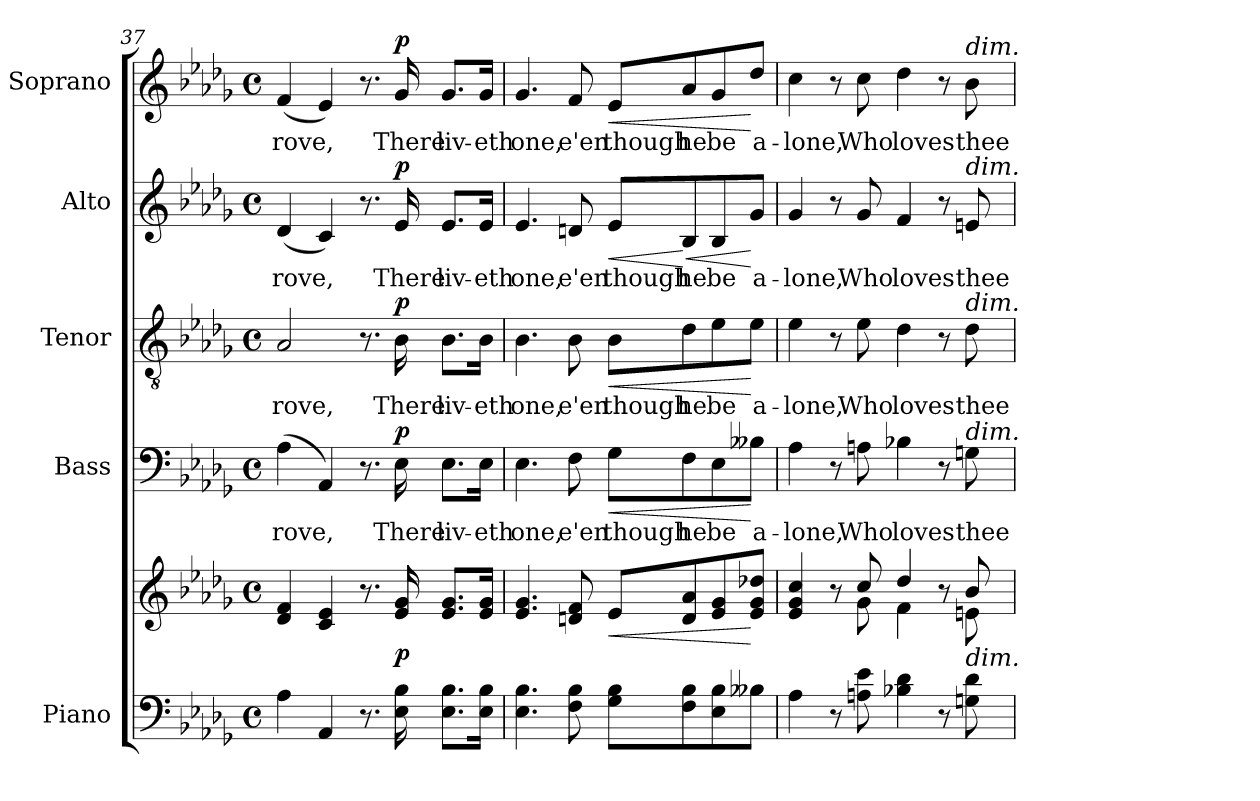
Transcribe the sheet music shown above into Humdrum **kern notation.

**kern	**kern	**dynam	**kern	**text	**dynam	**kern	**text	**dynam	**kern	**text	**dynam	**kern	**text	**dynam
*part5	*part5	*part5	*part4	*part4	*part4	*part3	*part3	*part3	*part2	*part2	*part2	*part1	*part1	*part1
*staff6	*staff5	*staff5/6	*staff4	*staff4	*staff4	*staff3	*staff3	*staff3	*staff2	*staff2	*staff2	*staff1	*staff1	*staff1
*I"Piano	*	*	*I"Bass	*	*	*I"Tenor	*	*	*I"Alto	*	*	*I"Soprano	*	*
*I'Pno.	*	*	*I'B.	*	*	*I'T.	*	*	*I'A.	*	*	*I'S.	*	*
*clefF4	*clefG2	*	*clefF4	*	*	*clefGv2	*	*	*clefG2	*	*	*clefG2	*	*
*	*	*	*	*	*	*ITrd7c12	*	*	*	*	*	*	*	*
*k[b-e-a-d-g-]	*k[b-e-a-d-g-]	*	*k[b-e-a-d-g-]	*	*	*k[b-e-a-d-g-]	*	*	*k[b-e-a-d-g-]	*	*	*k[b-e-a-d-g-]	*	*
*D-:	*D-:	*	*D-:	*	*	*D-:	*	*	*D-:	*	*	*D-:	*	*
*M4/4	*M4/4	*	*M4/4	*	*	*M4/4	*	*	*M4/4	*	*	*M4/4	*	*
*met(c)	*met(c)	*	*met(c)	*	*	*met(c)	*	*	*met(c)	*	*	*met(c)	*	*
=37	=37	=37	=37	=37	=37	=37	=37	=37	=37	=37	=37	=37	=37	=37
!	!	!	!	!LO:LY:b:color=#000000	!	!	!	!	!	!	!	!	!	!
!	!	!	!	!	!	!	!LO:LY:b:color=#000000	!	!	!	!	!	!	!
!	!	!	!	!	!	!	!	!	!	!LO:LY:b:color=#000000	!	!	!	!
!	!	!	!	!	!	!	!	!	!	!	!	!	!LO:LY:b:color=#000000	!
4A-i\	4d-i/ 4fi	.	(4A-i\	rove,	.	2AA-i/	rove,	.	(4d-i/	rove,	.	(4fi/	rove,	.
4AA-i/	4ci/ 4e-i	.	4AA-i/)	.	.	.	.	.	4ci/)	.	.	4e-i/)	.	.
8.r	8.r	.	8.r	.	.	8.r	.	.	8.r	.	.	8.r	.	.
!	!	!	!	!LO:LY:b:color=#000000	!	!	!	!	!	!	!	!	!	!
!	!	!	!	!	!	!	!LO:LY:b:color=#000000	!	!	!	!	!	!	!
!	!	!	!	!	!	!	!	!	!	!LO:LY:b:color=#000000	!	!	!	!
!	!	!	!	!	!	!	!	!	!	!	!	!	!LO:LY:b:color=#000000	!
16E-i\ 16B-i	16e-i/ 16g-i	p	16E-i\	There	p	16BB-i\	There	p	16e-i/	There	p	16g-i/	There	p
!	!	!	!	!LO:LY:b:color=#000000	!	!	!	!	!	!	!	!	!	!
!	!	!	!	!	!	!	!LO:LY:b:color=#000000	!	!	!	!	!	!	!
!	!	!	!	!	!	!	!	!	!	!LO:LY:b:color=#000000	!	!	!	!
!	!	!	!	!	!	!	!	!	!	!	!	!	!LO:LY:b:color=#000000	!
8.E-i\ 8.B-iL	8.e-i/ 8.g-iL	.	8.E-i\L	liv-	.	8.BB-i\L	liv-	.	8.e-i/L	liv-	.	8.g-i/L	liv-	.
!	!	!	!	!LO:LY:b:color=#000000	!	!	!	!	!	!	!	!	!	!
!	!	!	!	!	!	!	!LO:LY:b:color=#000000	!	!	!	!	!	!	!
!	!	!	!	!	!	!	!	!	!	!LO:LY:b:color=#000000	!	!	!	!
!	!	!	!	!	!	!	!	!	!	!	!	!	!LO:LY:b:color=#000000	!
16E-i\ 16B-iJk	16e-i/ 16g-iJk	.	16E-i\Jk	-eth	.	16BB-i\Jk	-eth	.	16e-i/Jk	-eth	.	16g-i/Jk	-eth	.
!!LO:LB:g=z
=38	=38	=38	=38	=38	=38	=38	=38	=38	=38	=38	=38	=38	=38	=38
!	!	!	!	!LO:LY:b:color=#000000	!	!	!	!	!	!	!	!	!	!
!	!	!	!	!	!	!	!LO:LY:b:color=#000000	!	!	!	!	!	!	!
!	!	!	!	!	!	!	!	!	!	!LO:LY:b:color=#000000	!	!	!	!
!	!	!	!	!	!	!	!	!	!	!	!	!	!LO:LY:b:color=#000000	!
4.E-i\ 4.B-i	4.e-i/ 4.g-i	.	4.E-i\	one,	.	4.BB-i\	one,	.	4.e-i/	one,	.	4.g-i/	one,	.
!	!	!	!	!LO:LY:b:color=#000000	!	!	!	!	!	!	!	!	!	!
!	!	!	!	!	!	!	!LO:LY:b:color=#000000	!	!	!	!	!	!	!
!	!	!	!	!	!	!	!	!	!	!LO:LY:b:color=#000000	!	!	!	!
!	!	!	!	!	!	!	!	!	!	!	!	!	!LO:LY:b:color=#000000	!
8Fi\ 8B-i	8dni/ 8fi	.	8Fi\	e'en	.	8BB-i\	e'en	.	8dni/	e'en	.	8fi/	e'en	.
!	!	!LO:HP:b	!	!	!	!	!	!	!	!	!	!	!	!
!	!	!	!	!LO:LY:b:color=#000000	!LO:HP:b	!	!	!	!	!	!	!	!	!
!	!	!	!	!	!	!	!LO:LY:b:color=#000000	!LO:HP:b	!	!	!	!	!	!
!	!	!	!	!	!	!	!	!	!	!LO:LY:b:color=#000000	!LO:HP:b	!	!	!
!	!	!	!	!	!	!	!	!	!	!	!	!	!LO:LY:b:color=#000000	!LO:HP:b
8G-i\ 8B-iL	8e-i/L	<	8G-i\L	though	<	8BB-i\L	though	<	8e-i/L	though	<	8e-i/L	though	<
!	!	!	!	!LO:LY:b:color=#000000	!	!	!	!	!	!	!	!	!	!
!	!	!	!	!	!	!	!LO:LY:b:color=#000000	!	!	!	!	!	!	!
!	!	!	!	!	!	!	!	!	!	!LO:LY:b:color=#000000	!LO:HP:n=1:b	!	!	!
!	!	!	!	!	!	!	!	!	!	!	!	!	!LO:LY:b:color=#000000	!
8Fi\ 8B-i	8di/ 8a-i	.	8Fi\	he	.	8D-i\	he	.	8B-i/	he	[ <	8a-i/	he	.
!	!	!	!	!LO:LY:b:color=#000000	!	!	!	!	!	!	!	!	!	!
!	!	!	!	!	!	!	!LO:LY:b:color=#000000	!	!	!	!	!	!	!
!	!	!	!	!	!	!	!	!	!	!LO:LY:b:color=#000000	!	!	!	!
!	!	!	!	!	!	!	!	!	!	!	!	!	!LO:LY:b:color=#000000	!
8E-i\ 8B-i	8e-i/ 8g-i	.	8E-i\	be	.	8E-i\	be	.	8B-i/	be	.	8g-i/	be	.
!	!	!	!	!LO:LY:b:color=#000000	!	!	!	!	!	!	!	!	!	!
!	!	!	!	!	!	!	!LO:LY:b:color=#000000	!	!	!	!	!	!	!
!	!	!	!	!	!	!	!	!	!	!LO:LY:b:color=#000000	!	!	!	!
!	!	!	!	!	!	!	!	!	!	!	!	!	!LO:LY:b:color=#000000	!
8B--Xi\J	8e-i/ 8g-i 8dd-XiJ	[	8B--Xi\J	a-	[	8E-i\J	a-	[	8g-i/J	a-	[	8dd-i/J	a-	[
=39	=39	=39	=39	=39	=39	=39	=39	=39	=39	=39	=39	=39	=39	=39
*	*^	*	*	*	*	*	*	*	*	*	*	*	*	*
!	!	!	!	!	!LO:LY:b:color=#000000	!	!	!	!	!	!	!	!	!	!
!	!	!	!	!	!	!	!	!LO:LY:b:color=#000000	!	!	!	!	!	!	!
!	!	!	!	!	!	!	!	!	!	!	!LO:LY:b:color=#000000	!	!	!	!
!	!	!	!	!	!	!	!	!	!	!	!	!	!	!LO:LY:b:color=#000000	!
4A-i\	4e-i/ 4g-i 4cci	4.ryy	.	4A-i\	-lone,	.	4E-i\	-lone,	.	4g-i/	-lone,	.	4cci\	-lone,	.
8r	8r	.	.	8r	.	.	8r	.	.	8r	.	.	8r	.	.
!	!	!	!	!	!LO:LY:b:color=#000000	!	!	!	!	!	!	!	!	!	!
!	!	!	!	!	!	!	!	!LO:LY:b:color=#000000	!	!	!	!	!	!	!
!	!	!	!	!	!	!	!	!	!	!	!LO:LY:b:color=#000000	!	!	!	!
!	!	!	!	!	!	!	!	!	!	!	!	!	!	!LO:LY:b:color=#000000	!
8Ani\ 8e-i	8cci/	8g-i\	.	8Ani\	Who	.	8E-i\	Who	.	8g-i/	Who	.	8cci\	Who	.
!	!	!	!	!	!LO:LY:b:color=#000000	!	!	!	!	!	!	!	!	!	!
!	!	!	!	!	!	!	!	!LO:LY:b:color=#000000	!	!	!	!	!	!	!
!	!	!	!	!	!	!	!	!	!	!	!LO:LY:b:color=#000000	!	!	!	!
!	!	!	!	!	!	!	!	!	!	!	!	!	!	!LO:LY:b:color=#000000	!
4B-Xi\ 4d-i	4dd-i/	4fi\	.	4B-Xi\	loves	.	4D-i\	loves	.	4fi/	loves	.	4dd-i\	loves	.
8r	8r	8ryy	.	8r	.	.	8r	.	.	8r	.	.	8r	.	.
!	!	!	!	!	!LO:LY:b:color=#000000	!	!	!	!	!	!	!	!	!	!
!	!	!	!	!	!	!	!	!LO:LY:b:color=#000000	!	!	!	!	!	!	!
!	!	!	!	!	!	!	!	!	!	!	!LO:LY:b:color=#000000	!	!	!	!
!	!	!	!	!	!	!	!	!	!	!	!	!	!LO:TX:a:i:t=dim.	!	!
!	!	!	!	!	!	!	!	!	!	!LO:TX:a:i:t=dim.	!	!	!	!	!
!	!	!	!	!	!	!	!LO:TX:a:i:t=dim.	!	!	!	!	!	!	!	!
!	!	!	!	!LO:TX:a:i:t=dim.	!	!	!	!	!	!	!	!	!	!	!
!	!LO:TX:b:i:t=dim.	!	!	!	!	!	!	!	!	!	!	!	!	!	!
!	!	!	!	!	!	!	!	!	!	!	!	!	!	!LO:LY:b:color=#000000	!
8Gni\ 8d-i	8b-i/	8eni\	.	8Gni\	thee	.	8D-i\	thee	.	8eni/	thee	.	8b-i\	thee	.
*	*v	*v	*	*	*	*	*	*	*	*	*	*	*	*	*
=	=	=	=	=	=	=	=	=	=	=	=	=	=	=
*-	*-	*-	*-	*-	*-	*-	*-	*-	*-	*-	*-	*-	*-	*-
